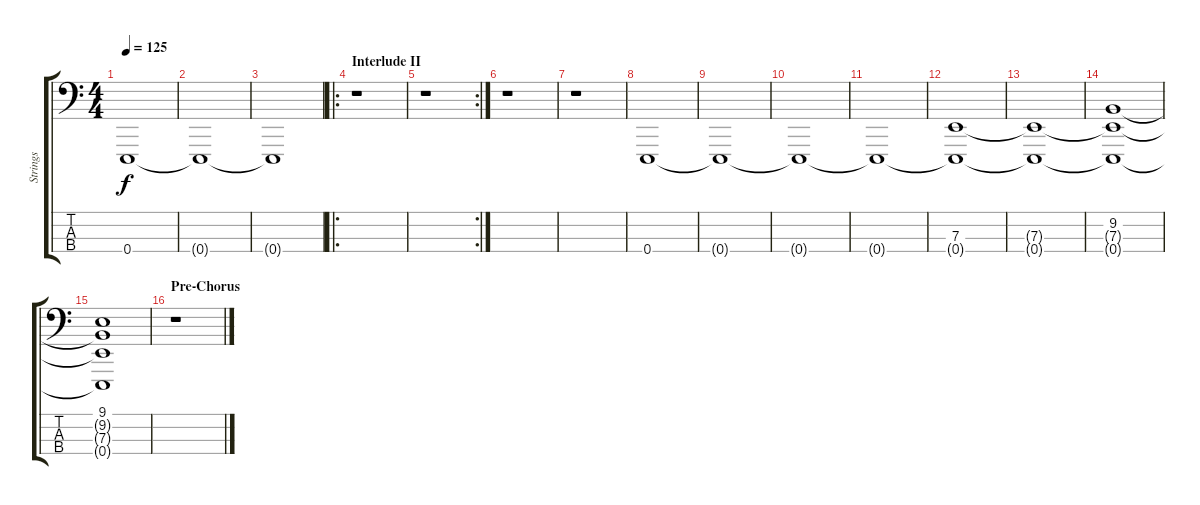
\track ("Strings" "Strings") {instrument stringensemble1}
\staff {score tabs}
\tuning (G2 D2 A1 E1) {hide}
\ts (4 4)
\tempo 125
\clef f4
\ks c
0.4{t}.1{dy f} |
0.4{t}.1 |
0.4{t}.1 |
\ro
\section ("" "Interlude II")
r.1 |
\rc 2
r.1 |
r.1 |
r.1 |
0.4.1 |
0.4{t}.1 |
0.4{t}.1 |
0.4{t}.1 |
(7.3 0.4{t}).1 |
(7.3{t} 0.4{t}).1 |
(9.2 7.3{t} 0.4{t}).1 |
(9.1 9.2{t} 7.3{t} 0.4{t}).1 |
\section ("" "Pre-Chorus")
r.1
